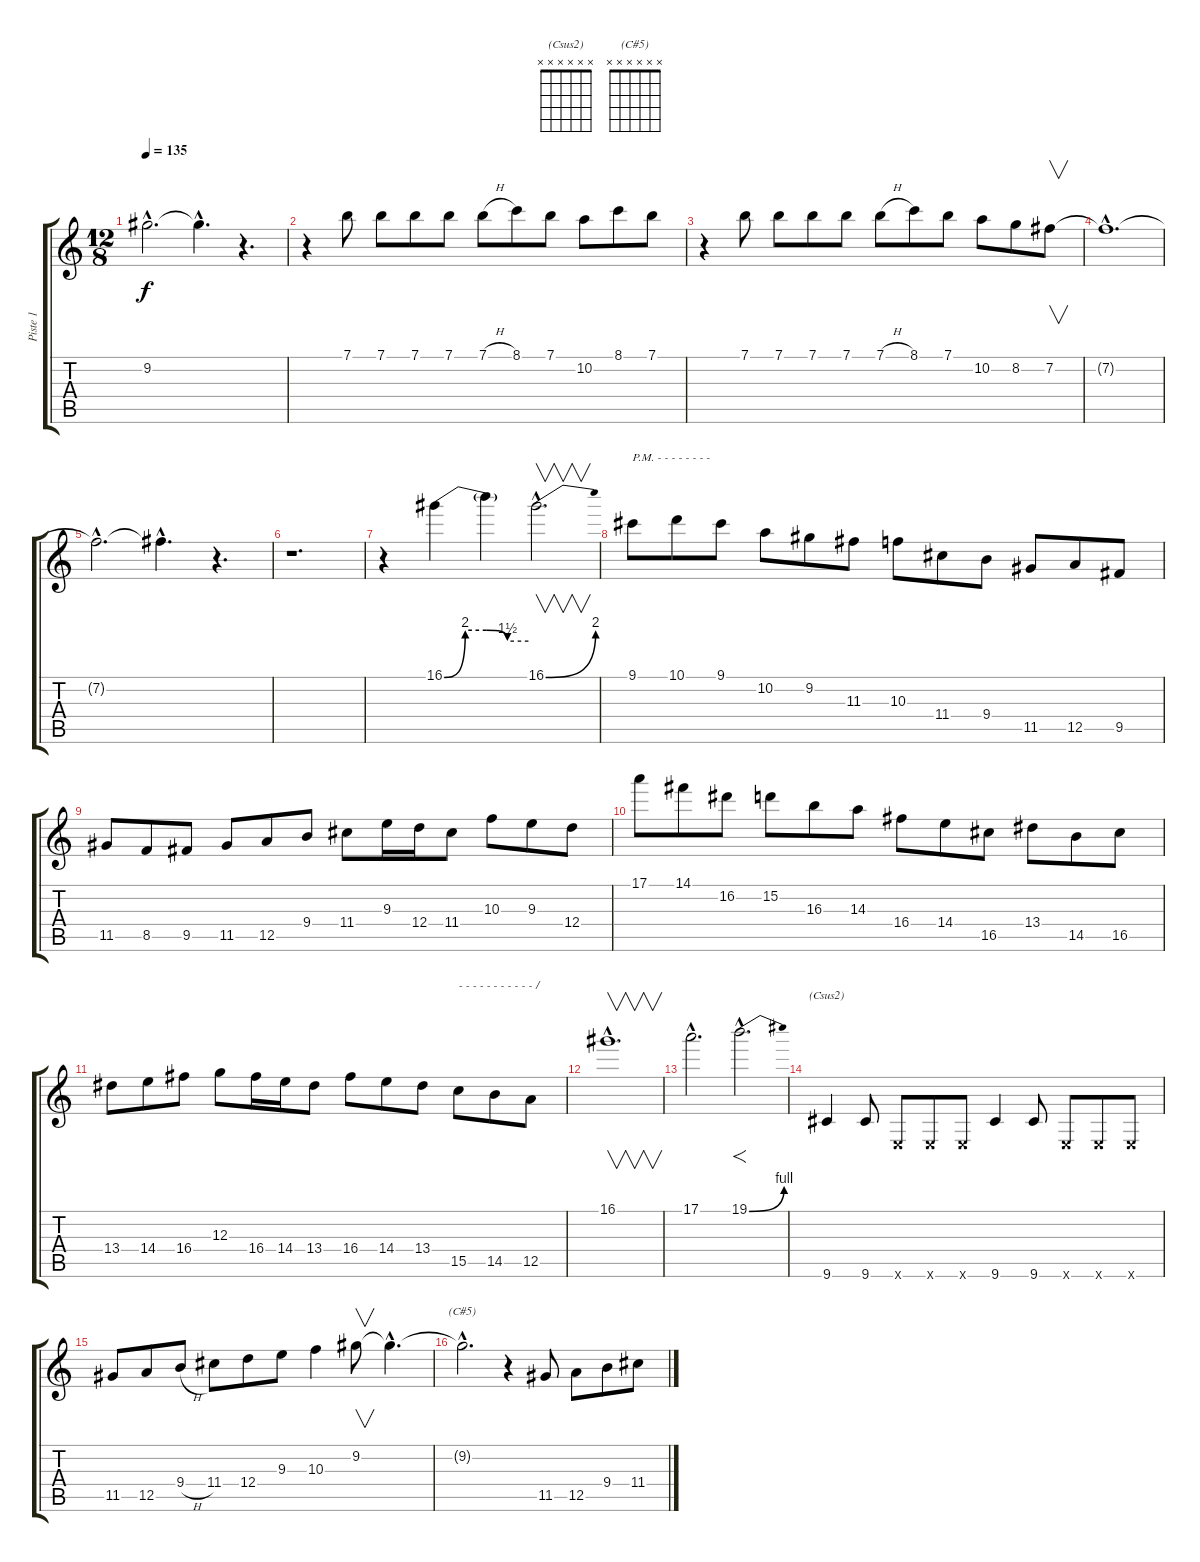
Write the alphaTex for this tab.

\track ("Piste 1" "Piste 1") {instrument electricguitarjazz}
\staff {score tabs}
\tuning (E4 B3 G3 D3 A2 E2) {hide}
\chord ("(Csus2)" x x x x x x) {firstfret 0}
\chord ("(C#5)" x x x x x x) {firstfret 0}
\ts (12 8)
\tempo 135
\clef g2
\ks c
9.2{hac t}.2{d dy f} 9.2{hac t}.4{d} r.4{d} |
r.4 7.1.8 7.1.8 7.1.8 7.1.8 7.1{h}.8 8.1.8 7.1.8 10.2.8 8.1.8 7.1.8 |
r.4 7.1.8 7.1.8 7.1.8 7.1.8 7.1{h}.8 8.1.8 7.1.8 10.2.8 8.2.8 7.2.8{v} |
7.2{hac t}.1{d} |
7.2{hac t}.2{d} 7.2{hac t}.4{d} r.4{d} |
r.1{d} |
r.4 16.1{be (custom 0 0 15 8 30 8 45 6 60 6)}.4 16.1{t}.4 16.1{be (bend 0 0 60 8) hac}.2{v d} |
9.1.8{txt "P.M. - - - - - - - -"} 10.1.8 9.1.8 10.2.8 9.2.8 11.3.8 10.3.8 11.4.8 9.4.8 11.5.8 12.5.8 9.5.8 |
11.5.8 8.5.8 9.5.8 11.5.8 12.5.8 9.4.8 11.4.8 9.3.16 12.4.16 11.4.8 10.3.8 9.3.8 12.4.8 |
17.1.8 14.1.8 16.2.8 15.2.8 16.3.8 14.3.8 16.4.8 14.4.8 16.5.8 13.4.8 14.5.8 16.5.8 |
13.4.8 14.4.8 16.4.8 12.3.8 16.4.16 14.4.16 13.4.8 16.4.8 14.4.8 13.4.8 15.5.8{txt "- - - - - - - - - - - /"} 14.5.8 12.5.8 |
16.1{hac}.1{v d} |
17.1{hac}.2{d} 19.1{be (bend 0 0 60 4) hac}.2{f d} |
9.6.4{ch "(Csus2)"} 9.6.8 0.6{x}.8 0.6{x}.8 0.6{x}.8 9.6.4 9.6.8 0.6{x}.8 0.6{x}.8 0.6{x}.8 |
11.5.8 12.5.8 9.4{h}.8 11.4.8 12.4.8 9.3.8 10.3.4 9.2.8{v} 9.2{hac t}.4{d} |
9.2{hac t}.2{d ch "(C#5)"} r.4 11.5.8 12.5.8 9.4.8 11.4.8
